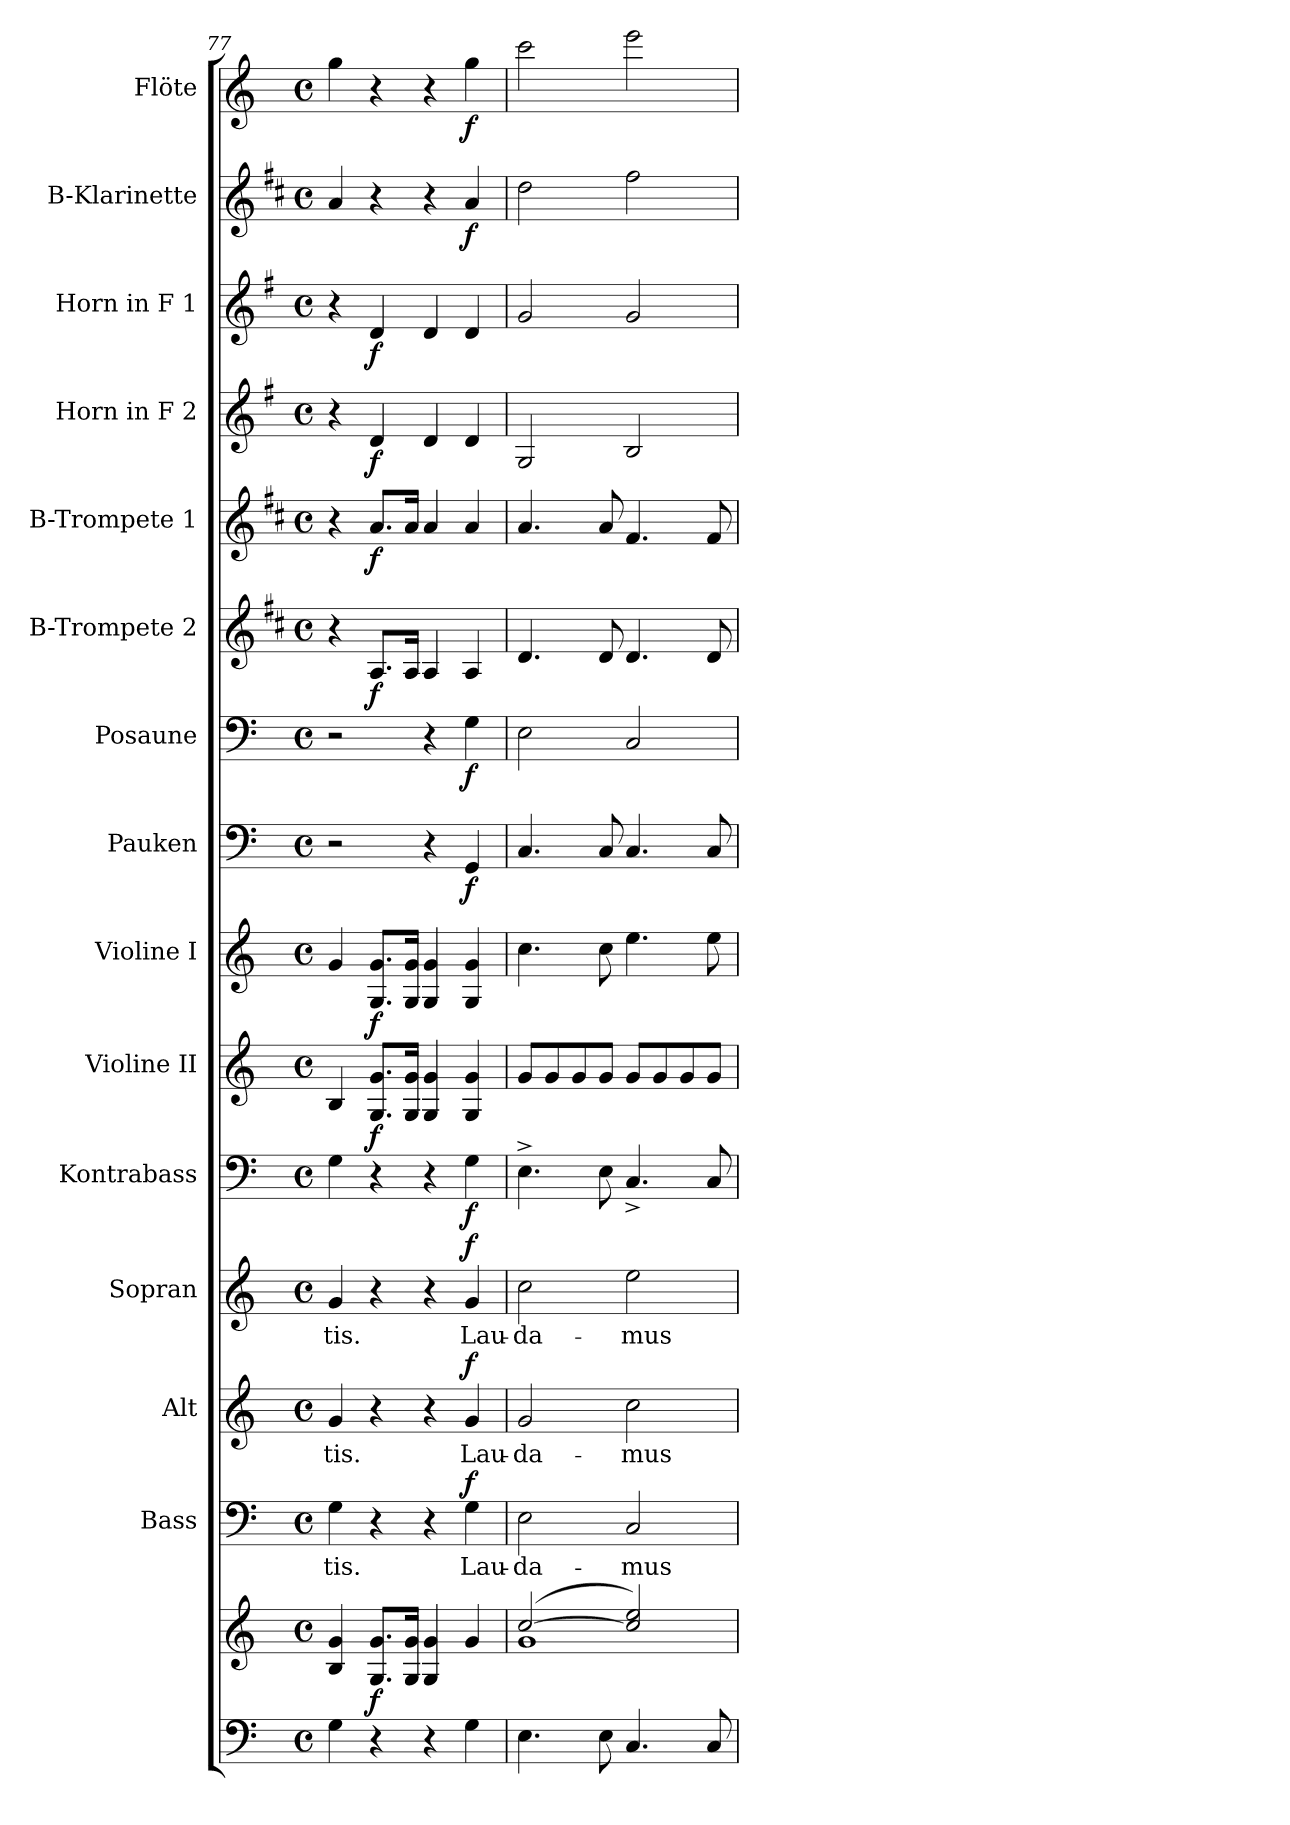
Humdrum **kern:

**kern	**kern	**dynam	**kern	**text	**dynam	**kern	**text	**dynam	**kern	**text	**dynam	**kern	**dynam	**kern	**dynam	**kern	**dynam	**kern	**dynam	**kern	**dynam	**kern	**dynam	**kern	**dynam	**kern	**dynam	**kern	**dynam	**kern	**dynam	**kern	**dynam
*part15	*part15	*part15	*part14	*part14	*part14	*part13	*part13	*part13	*part12	*part12	*part12	*part11	*part11	*part10	*part10	*part9	*part9	*part8	*part8	*part7	*part7	*part6	*part6	*part5	*part5	*part4	*part4	*part3	*part3	*part2	*part2	*part1	*part1
*staff16	*staff15	*staff15/16	*staff14	*staff14	*staff14	*staff13	*staff13	*staff13	*staff12	*staff12	*staff12	*staff11	*staff11	*staff10	*staff10	*staff9	*staff9	*staff8	*staff8	*staff7	*staff7	*staff6	*staff6	*staff5	*staff5	*staff4	*staff4	*staff3	*staff3	*staff2	*staff2	*staff1	*staff1
*	*	*	*I"Bass	*	*	*I"Alt	*	*	*I"Sopran	*	*	*I"Kontrabass	*	*I"Violine II	*	*I"Violine I	*	*I"Pauken	*	*I"Posaune	*	*I"B-Trompete 2	*	*I"B-Trompete 1	*	*I"Horn in F 2	*	*I"Horn in F 1	*	*I"B-Klarinette	*	*I"Flöte	*
*	*	*	*I'B.	*	*	*I'A.	*	*	*I'S.	*	*	*I'Kb.	*	*I'Vl. II	*	*I'Vl. I	*	*I'Pk.	*	*I'Pos.	*	*I'B Trp. 2	*	*I'B Trp. 1	*	*	*	*	*	*I'B Kl.	*	*I'Fl.	*
*clefF4	*clefG2	*	*clefF4	*	*	*clefG2	*	*	*clefG2	*	*	*clefF4	*	*clefG2	*	*clefG2	*	*clefF4	*	*clefF4	*	*clefG2	*	*clefG2	*	*clefG2	*	*clefG2	*	*clefG2	*	*clefG2	*
*	*	*	*	*	*	*	*	*	*	*	*	*ITrd7c12	*	*	*	*	*	*	*	*	*	*ITrd1c2	*	*ITrd1c2	*	*ITrd4c7	*	*ITrd4c7	*	*ITrd1c2	*	*	*
*k[]	*k[]	*	*k[]	*	*	*k[]	*	*	*k[]	*	*	*k[]	*	*k[]	*	*k[]	*	*k[]	*	*k[]	*	*k[]	*	*k[]	*	*k[]	*	*k[]	*	*k[]	*	*k[]	*
*C:	*C:	*	*C:	*	*	*C:	*	*	*C:	*	*	*C:	*	*C:	*	*C:	*	*C:	*	*C:	*	*C:	*	*C:	*	*C:	*	*C:	*	*C:	*	*C:	*
*M4/4	*M4/4	*	*M4/4	*	*	*M4/4	*	*	*M4/4	*	*	*M4/4	*	*M4/4	*	*M4/4	*	*M4/4	*	*M4/4	*	*M4/4	*	*M4/4	*	*M4/4	*	*M4/4	*	*M4/4	*	*M4/4	*
*met(c)	*met(c)	*	*met(c)	*	*	*met(c)	*	*	*met(c)	*	*	*met(c)	*	*met(c)	*	*met(c)	*	*met(c)	*	*met(c)	*	*met(c)	*	*met(c)	*	*met(c)	*	*met(c)	*	*met(c)	*	*met(c)	*
=77	=77	=77	=77	=77	=77	=77	=77	=77	=77	=77	=77	=77	=77	=77	=77	=77	=77	=77	=77	=77	=77	=77	=77	=77	=77	=77	=77	=77	=77	=77	=77	=77	=77
!	!	!	!	!LO:LY:b	!	!	!LO:LY:b	!	!	!LO:LY:b	!	!	!	!	!	!	!	!	!	!	!	!	!	!	!	!	!	!	!	!	!	!	!
4G\	4B/ 4g/	.	4G\	-tis.	.	4g/	-tis.	.	4g/	-tis.	.	4GG\	.	4B/	.	4g/	.	2r	.	2r	.	4r	.	4r	.	4r	.	4r	.	4g/	.	4gg\	.
!	!	!LO:DY:b	!	!	!	!	!	!	!	!	!	!	!	!	!LO:DY:b	!	!LO:DY:b	!	!	!	!	!	!LO:DY:b	!	!LO:DY:b	!	!LO:DY:b	!	!LO:DY:b	!	!	!	!
4r	8.G/ 8.g/L	f	4r	.	.	4r	.	.	4r	.	.	4r	.	8.G/ 8.g/L	f	8.G/ 8.g/L	f	.	.	.	.	8.G/L	f	8.g/L	f	4G/	f	4G/	f	4r	.	4r	.
.	16G/ 16g/Jk	.	.	.	.	.	.	.	.	.	.	.	.	16G/ 16g/Jk	.	16G/ 16g/Jk	.	.	.	.	.	16G/Jk	.	16g/Jk	.	.	.	.	.	.	.	.	.
4r	4G/ 4g/	.	4r	.	.	4r	.	.	4r	.	.	4r	.	4G/ 4g/	.	4G/ 4g/	.	4r	.	4r	.	4G/	.	4g/	.	4G/	.	4G/	.	4r	.	4r	.
!	!	!	!	!LO:LY:b	!LO:DY:a	!	!LO:LY:b	!LO:DY:a	!	!LO:LY:b	!LO:DY:a	!	!LO:DY:b	!	!	!	!	!	!LO:DY:b	!	!LO:DY:b	!	!	!	!	!	!	!	!	!	!LO:DY:b	!	!LO:DY:b
4G\	4g/	.	4G\	Lau-	f	4g/	Lau-	f	4g/	Lau-	f	4GG\	f	4G/ 4g/	.	4G/ 4g/	.	4GG/	f	4G\	f	4G/	.	4g/	.	4G/	.	4G/	.	4g/	f	4gg\	f
=78	=78	=78	=78	=78	=78	=78	=78	=78	=78	=78	=78	=78	=78	=78	=78	=78	=78	=78	=78	=78	=78	=78	=78	=78	=78	=78	=78	=78	=78	=78	=78	=78	=78
*	*^	*	*	*	*	*	*	*	*	*	*	*	*	*	*	*	*	*	*	*	*	*	*	*	*	*	*	*	*	*	*	*	*
!	!	!	!	!	!LO:LY:b	!	!	!LO:LY:b	!	!	!LO:LY:b	!	!	!	!	!	!	!	!	!	!	!	!	!	!	!	!	!	!	!	!	!	!	!
4.E\	([<2cc/	1g	.	2E\	-da-	.	2g/	-da-	.	2cc\	-da-	.	4.EE^>\	.	8g/L	.	4.cc\	.	4.C/	.	2E\	.	4.c/	.	4.g/	.	2C/	.	2c/	.	2cc\	.	2ccc\	.
.	.	.	.	.	.	.	.	.	.	.	.	.	.	.	8g/	.	.	.	.	.	.	.	.	.	.	.	.	.	.	.	.	.	.	.
.	.	.	.	.	.	.	.	.	.	.	.	.	.	.	8g/	.	.	.	.	.	.	.	.	.	.	.	.	.	.	.	.	.	.	.
8E\	.	.	.	.	.	.	.	.	.	.	.	.	8EE\	.	8g/J	.	8cc\	.	8C/	.	.	.	8c/	.	8g/	.	.	.	.	.	.	.	.	.
!	!	!	!	!	!LO:LY:b	!	!	!LO:LY:b	!	!	!LO:LY:b	!	!	!	!	!	!	!	!	!	!	!	!	!	!	!	!	!	!	!	!	!	!	!
4.C/	2cc/] 2ee/)	.	.	2C/	-mus	.	2cc\	-mus	.	2ee\	-mus	.	4.CC^</	.	8g/L	.	4.ee\	.	4.C/	.	2C/	.	4.c/	.	4.e/	.	2E/	.	2c/	.	2ee\	.	2eee\	.
.	.	.	.	.	.	.	.	.	.	.	.	.	.	.	8g/	.	.	.	.	.	.	.	.	.	.	.	.	.	.	.	.	.	.	.
.	.	.	.	.	.	.	.	.	.	.	.	.	.	.	8g/	.	.	.	.	.	.	.	.	.	.	.	.	.	.	.	.	.	.	.
8C/	.	.	.	.	.	.	.	.	.	.	.	.	8CC/	.	8g/J	.	8ee\	.	8C/	.	.	.	8c/	.	8e/	.	.	.	.	.	.	.	.	.
*	*v	*v	*	*	*	*	*	*	*	*	*	*	*	*	*	*	*	*	*	*	*	*	*	*	*	*	*	*	*	*	*	*	*	*
=	=	=	=	=	=	=	=	=	=	=	=	=	=	=	=	=	=	=	=	=	=	=	=	=	=	=	=	=	=	=	=	=	=
*-	*-	*-	*-	*-	*-	*-	*-	*-	*-	*-	*-	*-	*-	*-	*-	*-	*-	*-	*-	*-	*-	*-	*-	*-	*-	*-	*-	*-	*-	*-	*-	*-	*-
